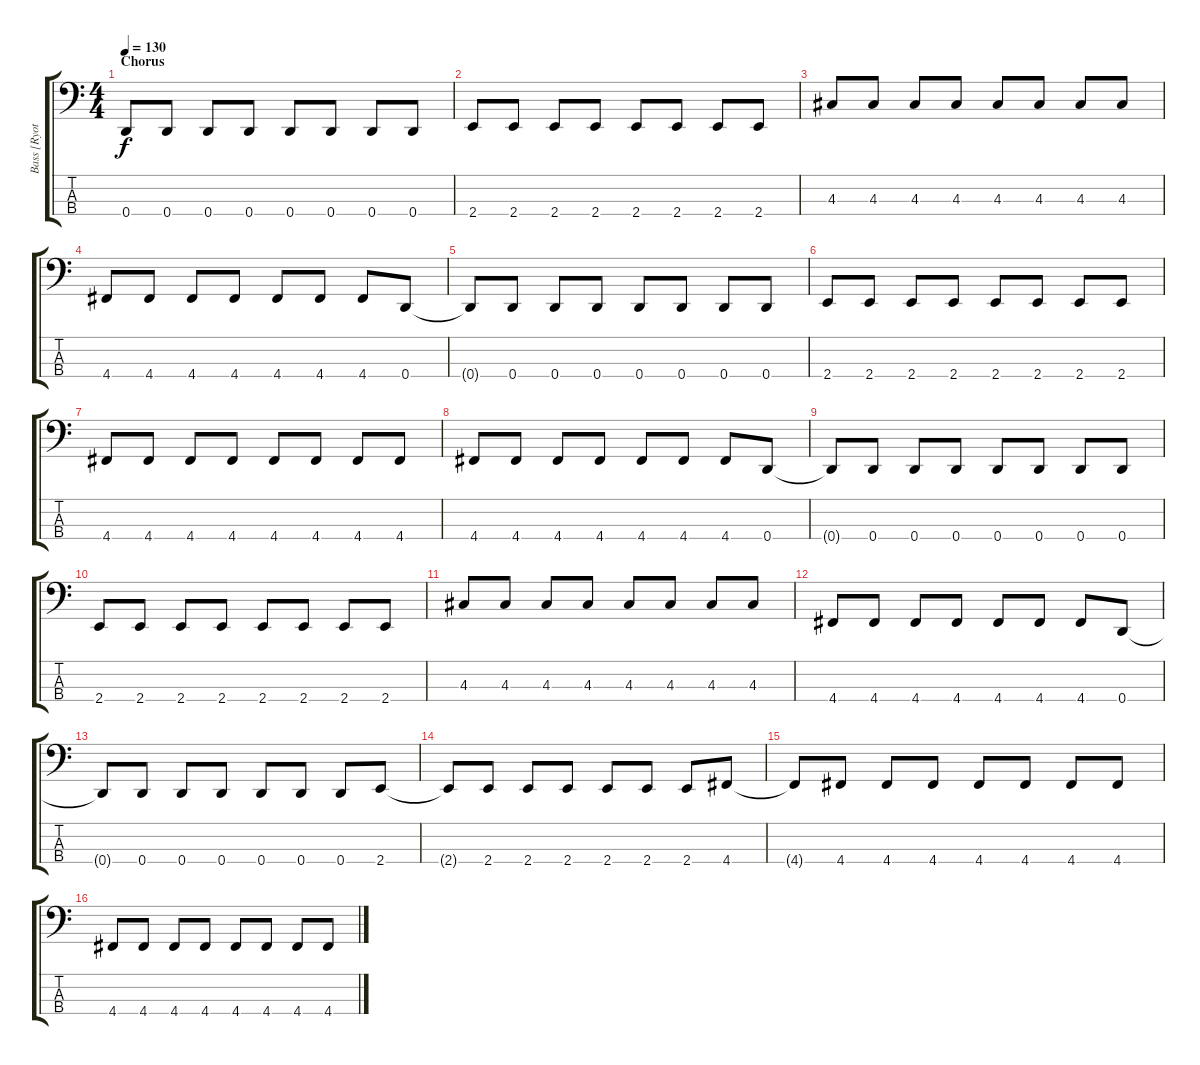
\track ("Bass [Ryota]" "Bass [Ryot") {instrument electricbassfinger}
\staff {score tabs}
\tuning (G2 D2 A1 D1) {hide}
\ts (4 4)
\section ("" "Chorus")
\tempo 130
\clef f4
\ks c
0.4{t}.8{dy f} 0.4.8 0.4.8 0.4.8 0.4.8 0.4.8 0.4.8 0.4.8 |
2.4.8 2.4.8 2.4.8 2.4.8 2.4.8 2.4.8 2.4.8 2.4.8 |
4.3.8 4.3.8 4.3.8 4.3.8 4.3.8 4.3.8 4.3.8 4.3.8 |
4.4.8 4.4.8 4.4.8 4.4.8 4.4.8 4.4.8 4.4.8 0.4.8 |
0.4{t}.8 0.4.8 0.4.8 0.4.8 0.4.8 0.4.8 0.4.8 0.4.8 |
2.4.8 2.4.8 2.4.8 2.4.8 2.4.8 2.4.8 2.4.8 2.4.8 |
4.4.8 4.4.8 4.4.8 4.4.8 4.4.8 4.4.8 4.4.8 4.4.8 |
4.4.8 4.4.8 4.4.8 4.4.8 4.4.8 4.4.8 4.4.8 0.4.8 |
0.4{t}.8 0.4.8 0.4.8 0.4.8 0.4.8 0.4.8 0.4.8 0.4.8 |
2.4.8 2.4.8 2.4.8 2.4.8 2.4.8 2.4.8 2.4.8 2.4.8 |
4.3.8 4.3.8 4.3.8 4.3.8 4.3.8 4.3.8 4.3.8 4.3.8 |
4.4.8 4.4.8 4.4.8 4.4.8 4.4.8 4.4.8 4.4.8 0.4.8 |
0.4{t}.8 0.4.8 0.4.8 0.4.8 0.4.8 0.4.8 0.4.8 2.4.8 |
2.4{t}.8 2.4.8 2.4.8 2.4.8 2.4.8 2.4.8 2.4.8 4.4.8 |
4.4{t}.8 4.4.8 4.4.8 4.4.8 4.4.8 4.4.8 4.4.8 4.4.8 |
4.4.8 4.4.8 4.4.8 4.4.8 4.4.8 4.4.8 4.4.8 4.4.8
